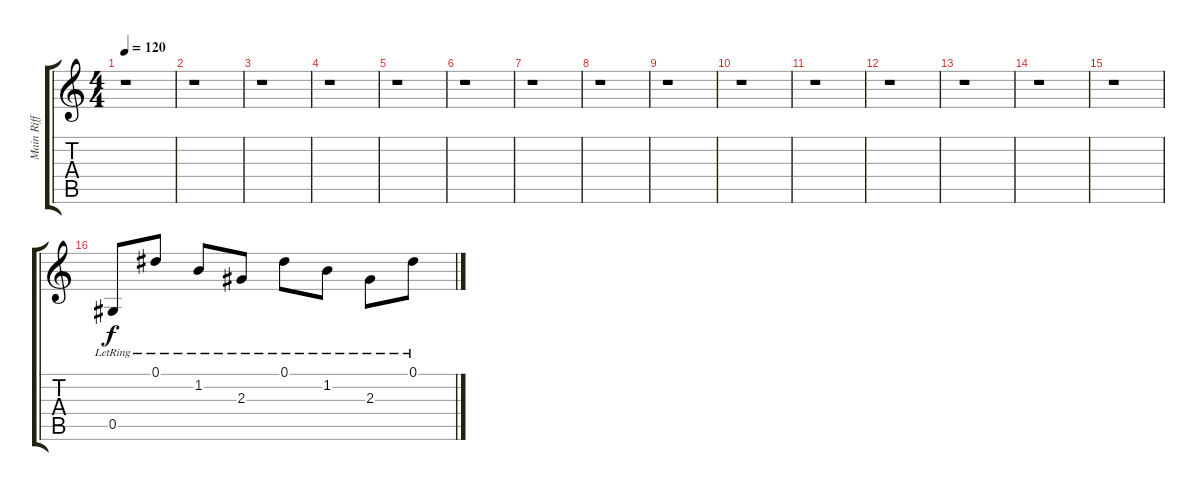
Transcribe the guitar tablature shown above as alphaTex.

\track ("Main Riff" "Main Riff") {instrument electricguitarjazz}
\staff {score tabs}
\tuning (Eb4 Bb3 Gb3 Db3 Ab2 Eb2) {hide}
\ts (4 4)
\tempo 120
\clef g2
\ks c
r.1{dy f} |
r.1 |
r.1 |
r.1 |
r.1 |
r.1 |
r.1 |
r.1 |
r.1 |
r.1 |
r.1 |
r.1 |
r.1 |
r.1 |
r.1 |
0.5{lr}.8 0.1{lr}.8 1.2{lr}.8 2.3{lr}.8 0.1{lr}.8 1.2{lr}.8 2.3{lr}.8 0.1{lr}.8
